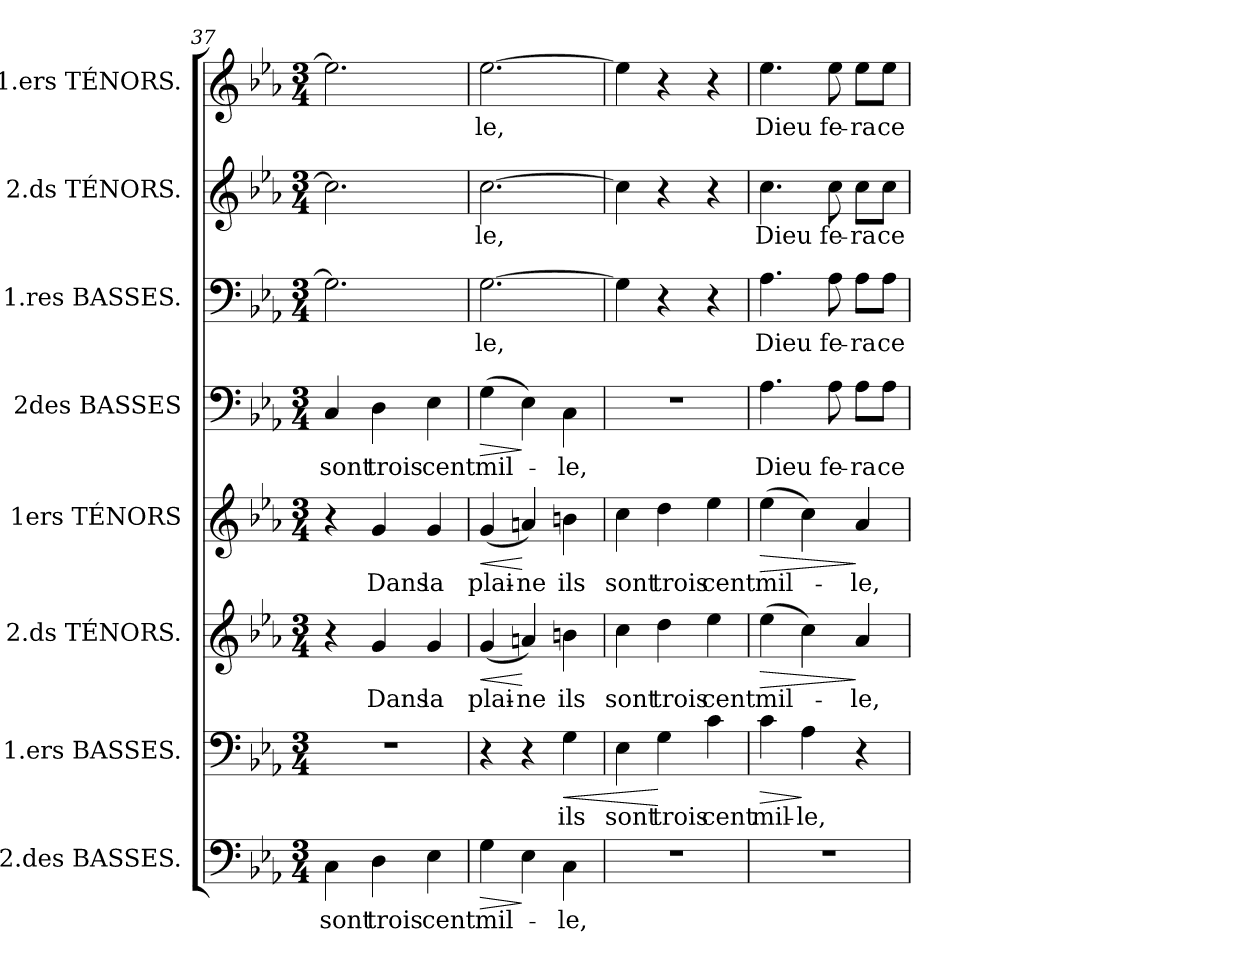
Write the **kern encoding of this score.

**kern	**text	**dynam	**kern	**text	**dynam	**kern	**text	**dynam	**kern	**text	**dynam	**kern	**text	**dynam	**kern	**text	**kern	**text	**kern	**text
*part8	*part8	*part8	*part7	*part7	*part7	*part6	*part6	*part6	*part5	*part5	*part5	*part4	*part4	*part4	*part3	*part3	*part2	*part2	*part1	*part1
*staff8	*staff8	*staff8	*staff7	*staff7	*staff7	*staff6	*staff6	*staff6	*staff5	*staff5	*staff5	*staff4	*staff4	*staff4	*staff3	*staff3	*staff2	*staff2	*staff1	*staff1
*I"2.des BASSES.	*	*	*I"1.ers BASSES.	*	*	*I"2.ds TÉNORS.	*	*	*I"1ers TÉNORS	*	*	*I"2des BASSES	*	*	*I"1.res BASSES.	*	*I"2.ds TÉNORS.	*	*I"1.ers TÉNORS.	*
*clefF4	*	*	*clefF4	*	*	*clefG2	*	*	*clefG2	*	*	*clefF4	*	*	*clefF4	*	*clefG2	*	*clefG2	*
*k[b-e-a-]	*	*	*k[b-e-a-]	*	*	*k[b-e-a-]	*	*	*k[b-e-a-]	*	*	*k[b-e-a-]	*	*	*k[b-e-a-]	*	*k[b-e-a-]	*	*k[b-e-a-]	*
*E-:	*	*	*E-:	*	*	*E-:	*	*	*E-:	*	*	*E-:	*	*	*E-:	*	*E-:	*	*E-:	*
*M3/4	*	*	*M3/4	*	*	*M3/4	*	*	*M3/4	*	*	*M3/4	*	*	*M3/4	*	*M3/4	*	*M3/4	*
=37	=37	=37	=37	=37	=37	=37	=37	=37	=37	=37	=37	=37	=37	=37	=37	=37	=37	=37	=37	=37
!	!LO:LY:b	!	!LO:N:vis=1	!	!	!	!	!	!	!	!	!	!	!	!	!	!	!	!	!
!	!	!	!	!	!	!	!	!	!	!	!	!	!LO:LY:b	!	!	!	!	!	!	!
4C\	sont	.	2.r	.	.	4r	.	.	4r	.	.	4C/	sont	.	2.G\]	.	2.cc\]	.	2.ee-\]	.
!	!LO:LY:b	!	!	!	!	!	!	!	!	!	!	!	!	!	!	!	!	!	!	!
!	!	!	!	!	!	!	!LO:LY:b	!	!	!	!	!	!	!	!	!	!	!	!	!
!	!	!	!	!	!	!	!	!	!	!LO:LY:b	!	!	!	!	!	!	!	!	!	!
!	!	!	!	!	!	!	!	!	!	!	!	!	!LO:LY:b	!	!	!	!	!	!	!
4D\	trois	.	.	.	.	4g/	Dans	.	4g/	Dans	.	4D\	trois	.	.	.	.	.	.	.
!	!LO:LY:b	!	!	!	!	!	!	!	!	!	!	!	!	!	!	!	!	!	!	!
!	!	!	!	!	!	!	!LO:LY:b	!	!	!	!	!	!	!	!	!	!	!	!	!
!	!	!	!	!	!	!	!	!	!	!LO:LY:b	!	!	!	!	!	!	!	!	!	!
!	!	!	!	!	!	!	!	!	!	!	!	!	!LO:LY:b	!	!	!	!	!	!	!
4E-\	cent	.	.	.	.	4g/	la	.	4g/	la	.	4E-\	cent	.	.	.	.	.	.	.
=38	=38	=38	=38	=38	=38	=38	=38	=38	=38	=38	=38	=38	=38	=38	=38	=38	=38	=38	=38	=38
!	!LO:LY:b	!LO:HP:b	!	!	!	!	!	!	!	!	!	!	!	!	!	!	!	!	!	!
!	!	!	!	!	!	!	!LO:LY:b	!LO:HP:b	!	!	!	!	!	!	!	!	!	!	!	!
!	!	!	!	!	!	!	!	!	!	!LO:LY:b	!LO:HP:b	!	!	!	!	!	!	!	!	!
!	!	!	!	!	!	!	!	!	!	!	!	!	!LO:LY:b	!LO:HP:b	!	!	!	!	!	!
!	!	!	!	!	!	!	!	!	!	!	!	!	!	!	!	!LO:LY:b	!	!	!	!
!	!	!	!	!	!	!	!	!	!	!	!	!	!	!	!	!	!	!LO:LY:b	!	!
!	!	!	!	!	!	!	!	!	!	!	!	!	!	!	!	!	!	!	!	!LO:LY:b
4G\	mil-	>	4r	.	.	(<4g/	plai-	<	(<4g/	plai-	<	(>4G\	mil-	>	[>2.G\	-le,	[>2.cc\	-le,	[>2.ee-\	-le,
!	!	!	!	!	!	!	!LO:LY:b	!	!	!	!	!	!	!	!	!	!	!	!	!
!	!	!	!	!	!	!	!	!	!	!LO:LY:b	!	!	!	!	!	!	!	!	!	!
4E-\	.	]	4r	.	.	4an/)	-ne	[	4an/)	-ne	[	4E-\)	.	]	.	.	.	.	.	.
!	!LO:LY:b	!	!	!	!	!	!	!	!	!	!	!	!	!	!	!	!	!	!	!
!	!	!	!	!LO:LY:b	!LO:HP:b	!	!	!	!	!	!	!	!	!	!	!	!	!	!	!
!	!	!	!	!	!	!	!LO:LY:b	!	!	!	!	!	!	!	!	!	!	!	!	!
!	!	!	!	!	!	!	!	!	!	!LO:LY:b	!	!	!	!	!	!	!	!	!	!
!	!	!	!	!	!	!	!	!	!	!	!	!	!LO:LY:b	!	!	!	!	!	!	!
4C\	-le,	.	4G\	ils	<	4bn\	ils	.	4bn\	ils	.	4C\	-le,	.	.	.	.	.	.	.
=39	=39	=39	=39	=39	=39	=39	=39	=39	=39	=39	=39	=39	=39	=39	=39	=39	=39	=39	=39	=39
!LO:N:vis=1	!	!	!	!	!	!	!	!	!	!	!	!	!	!	!	!	!	!	!	!
!	!	!	!	!LO:LY:b	!	!	!	!	!	!	!	!	!	!	!	!	!	!	!	!
!	!	!	!	!	!	!	!LO:LY:b	!	!	!	!	!	!	!	!	!	!	!	!	!
!	!	!	!	!	!	!	!	!	!	!LO:LY:b	!	!LO:N:vis=1	!	!	!	!	!	!	!	!
2.r	.	.	4E-\	sont	.	4cc\	sont	.	4cc\	sont	.	2.r	.	.	4G\]	.	4cc\]	.	4ee-\]	.
!	!	!	!	!LO:LY:b	!	!	!	!	!	!	!	!	!	!	!	!	!	!	!	!
!	!	!	!	!	!	!	!LO:LY:b	!	!	!	!	!	!	!	!	!	!	!	!	!
!	!	!	!	!	!	!	!	!	!	!LO:LY:b	!	!	!	!	!	!	!	!	!	!
.	.	.	4G\	trois	[	4dd\	trois	.	4dd\	trois	.	.	.	.	4r	.	4r	.	4r	.
!	!	!	!	!LO:LY:b	!	!	!	!	!	!	!	!	!	!	!	!	!	!	!	!
!	!	!	!	!	!	!	!LO:LY:b	!	!	!	!	!	!	!	!	!	!	!	!	!
!	!	!	!	!	!	!	!	!	!	!LO:LY:b	!	!	!	!	!	!	!	!	!	!
.	.	.	4c\	cent	.	4ee-\	cent	.	4ee-\	cent	.	.	.	.	4r	.	4r	.	4r	.
=40	=40	=40	=40	=40	=40	=40	=40	=40	=40	=40	=40	=40	=40	=40	=40	=40	=40	=40	=40	=40
!LO:N:vis=1	!	!	!	!	!	!	!	!	!	!	!	!	!	!	!	!	!	!	!	!
!	!	!	!	!LO:LY:b	!LO:HP:b	!	!	!	!	!	!	!	!	!	!	!	!	!	!	!
!	!	!	!	!	!	!	!LO:LY:b	!LO:HP:b	!	!	!	!	!	!	!	!	!	!	!	!
!	!	!	!	!	!	!	!	!	!	!LO:LY:b	!LO:HP:b	!	!	!	!	!	!	!	!	!
!	!	!	!	!	!	!	!	!	!	!	!	!	!LO:LY:b	!	!	!	!	!	!	!
!	!	!	!	!	!	!	!	!	!	!	!	!	!	!	!	!LO:LY:b	!	!	!	!
!	!	!	!	!	!	!	!	!	!	!	!	!	!	!	!	!	!	!LO:LY:b	!	!
!	!	!	!	!	!	!	!	!	!	!	!	!	!	!	!	!	!	!	!	!LO:LY:b
2.r	.	.	4c\	mil-	>	(>4ee-\	mil-	>	(>4ee-\	mil-	>	4.A-\	Dieu	.	4.A-\	Dieu	4.cc\	Dieu	4.ee-\	Dieu
!	!	!	!	!LO:LY:b	!	!	!	!	!	!	!	!	!	!	!	!	!	!	!	!
.	.	.	4A-\	-le,	]	4cc\)	.	.	4cc\)	.	.	.	.	.	.	.	.	.	.	.
!	!	!	!	!	!	!	!	!	!	!	!	!	!LO:LY:b	!	!	!	!	!	!	!
!	!	!	!	!	!	!	!	!	!	!	!	!	!	!	!	!LO:LY:b	!	!	!	!
!	!	!	!	!	!	!	!	!	!	!	!	!	!	!	!	!	!	!LO:LY:b	!	!
!	!	!	!	!	!	!	!	!	!	!	!	!	!	!	!	!	!	!	!	!LO:LY:b
.	.	.	.	.	.	.	.	.	.	.	.	8A-\	fe-	.	8A-\	fe-	8cc\	fe-	8ee-\	fe-
!	!	!	!	!	!	!	!LO:LY:b	!	!	!	!	!	!	!	!	!	!	!	!	!
!	!	!	!	!	!	!	!	!	!	!LO:LY:b	!	!	!	!	!	!	!	!	!	!
!	!	!	!	!	!	!	!	!	!	!	!	!	!LO:LY:b	!	!	!	!	!	!	!
!	!	!	!	!	!	!	!	!	!	!	!	!	!	!	!	!LO:LY:b	!	!	!	!
!	!	!	!	!	!	!	!	!	!	!	!	!	!	!	!	!	!	!LO:LY:b	!	!
!	!	!	!	!	!	!	!	!	!	!	!	!	!	!	!	!	!	!	!	!LO:LY:b
.	.	.	4r	.	.	4a-/	-le,	]	4a-/	-le,	]	8A-\L	-ra	.	8A-\L	-ra	8cc\L	-ra	8ee-\L	-ra
!	!	!	!	!	!	!	!	!	!	!	!	!	!LO:LY:b	!	!	!	!	!	!	!
!	!	!	!	!	!	!	!	!	!	!	!	!	!	!	!	!LO:LY:b	!	!	!	!
!	!	!	!	!	!	!	!	!	!	!	!	!	!	!	!	!	!	!LO:LY:b	!	!
!	!	!	!	!	!	!	!	!	!	!	!	!	!	!	!	!	!	!	!	!LO:LY:b
.	.	.	.	.	.	.	.	.	.	.	.	8A-\J	ce	.	8A-\J	ce	8cc\J	ce	8ee-\J	ce
=	=	=	=	=	=	=	=	=	=	=	=	=	=	=	=	=	=	=	=	=
*-	*-	*-	*-	*-	*-	*-	*-	*-	*-	*-	*-	*-	*-	*-	*-	*-	*-	*-	*-	*-
